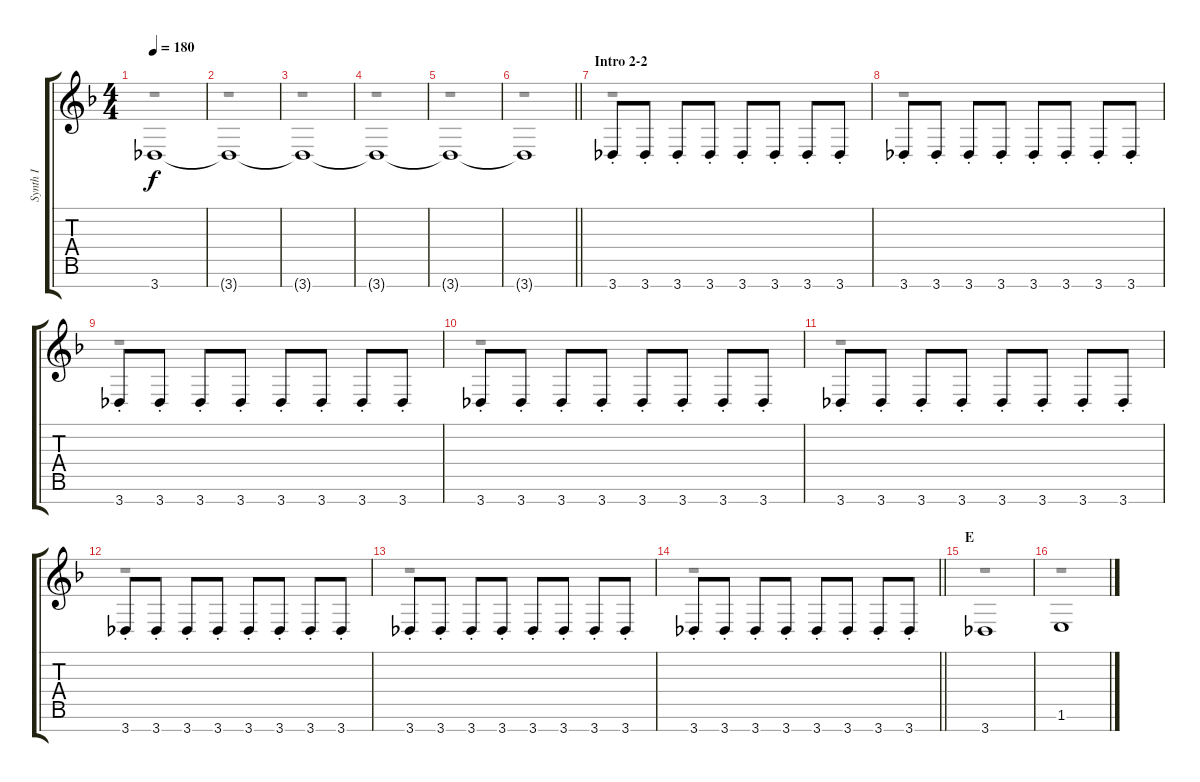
\track ("Synth I" "Synth I") {instrument pad7halo}
\staff {score tabs}
\tuning (Eb5 Bb4 Gb4 Db4 Ab3 Eb3 Bb2) {hide}
\voice
\ts (4 4)
\tempo 180
\clef g2
\ks f
3.7{t}.1{dy f} |
3.7{t}.1 |
3.7{t}.1 |
3.7{t}.1 |
3.7{t}.1 |
\barLineRight lightlight
3.7{t}.1 |
\section ("" "Intro 2-2")
3.7{st}.8 3.7{st}.8 3.7{st}.8 3.7{st}.8 3.7{st}.8 3.7{st}.8 3.7{st}.8 3.7{st}.8 |
3.7{st}.8 3.7{st}.8 3.7{st}.8 3.7{st}.8 3.7{st}.8 3.7{st}.8 3.7{st}.8 3.7{st}.8 |
3.7{st}.8 3.7{st}.8 3.7{st}.8 3.7{st}.8 3.7{st}.8 3.7{st}.8 3.7{st}.8 3.7{st}.8 |
3.7{st}.8 3.7{st}.8 3.7{st}.8 3.7{st}.8 3.7{st}.8 3.7{st}.8 3.7{st}.8 3.7{st}.8 |
3.7{st}.8 3.7{st}.8 3.7{st}.8 3.7{st}.8 3.7{st}.8 3.7{st}.8 3.7{st}.8 3.7{st}.8 |
3.7{st}.8 3.7{st}.8 3.7{st}.8 3.7{st}.8 3.7{st}.8 3.7{st}.8 3.7{st}.8 3.7{st}.8 |
3.7{st}.8 3.7{st}.8 3.7{st}.8 3.7{st}.8 3.7{st}.8 3.7{st}.8 3.7{st}.8 3.7{st}.8 |
\barLineRight lightlight
3.7{st}.8 3.7{st}.8 3.7{st}.8 3.7{st}.8 3.7{st}.8 3.7{st}.8 3.7{st}.8 3.7{st}.8 |
\section ("" "E")
3.7.1 |
1.6.1
\voice
\clef g2
\ottava regular
\simile none
\ks f
r.1{dy f} |
r.1 |
r.1 |
r.1 |
r.1 |
\barLineRight lightlight
r.1 |
r.1 |
r.1 |
r.1 |
r.1 |
r.1 |
r.1 |
r.1 |
\barLineRight lightlight
r.1 |
r.1 |
r.1
